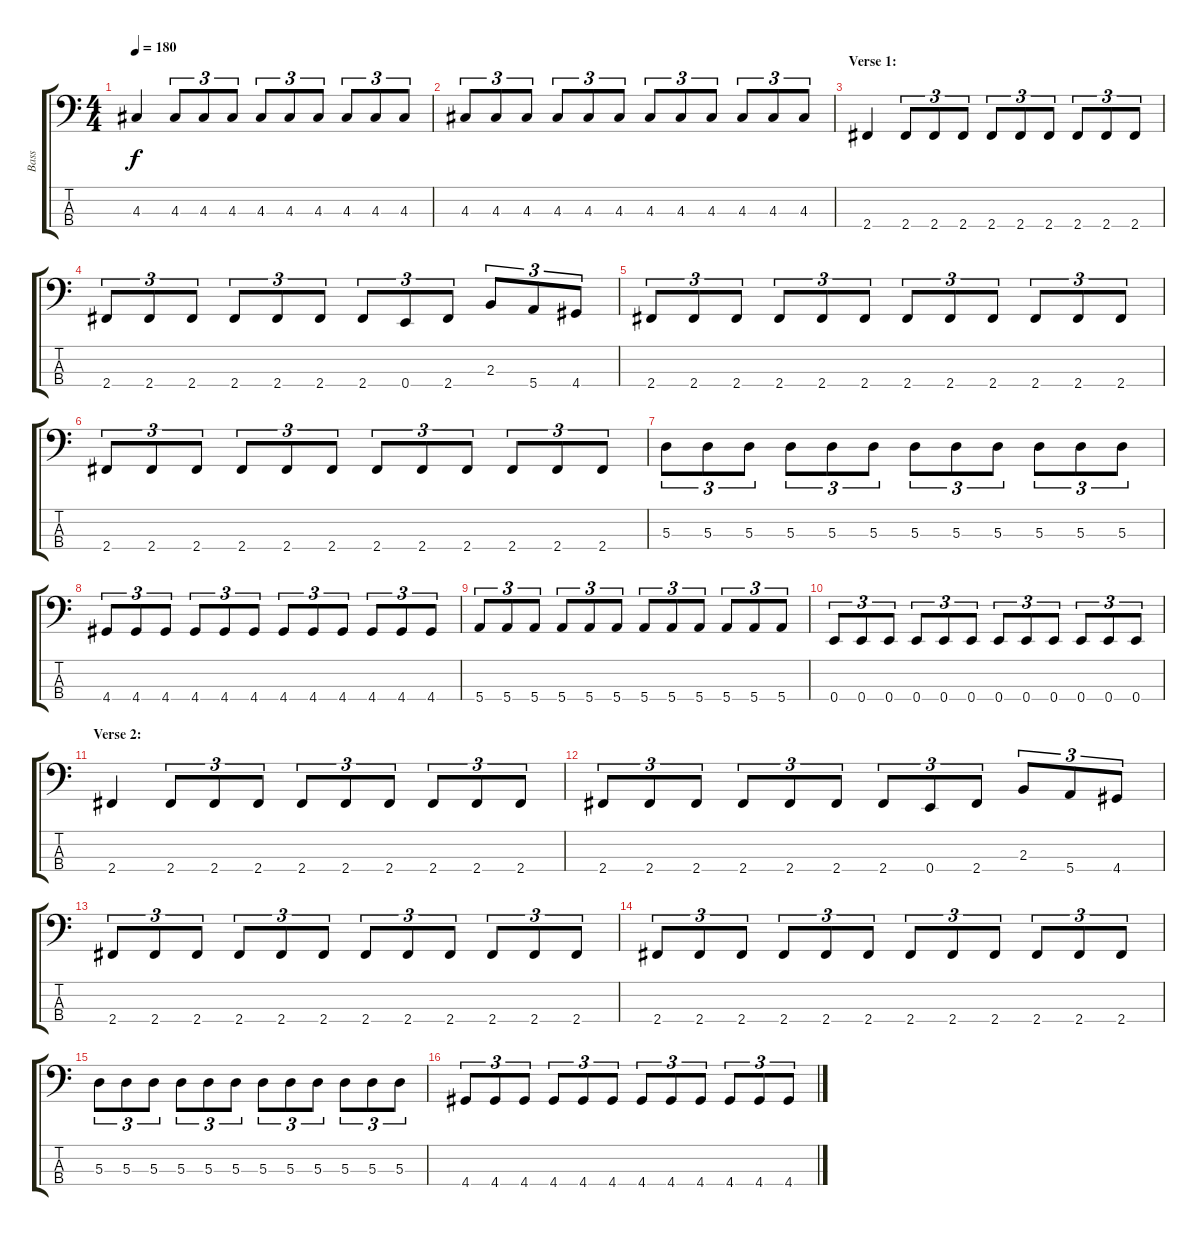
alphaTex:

\track ("Bass" "Bass") {instrument slapbass2}
\staff {score tabs}
\tuning (G2 D2 A1 E1) {hide}
\ts (4 4)
\tempo 180
\clef f4
\ks c
4.3.4{dy f} 4.3.8{tu (3 2)} 4.3.8{tu (3 2)} 4.3.8{tu (3 2)} 4.3.8{tu (3 2)} 4.3.8{tu (3 2)} 4.3.8{tu (3 2)} 4.3.8{tu (3 2)} 4.3.8{tu (3 2)} 4.3.8{tu (3 2)} |
4.3.8{tu (3 2)} 4.3.8{tu (3 2)} 4.3.8{tu (3 2)} 4.3.8{tu (3 2)} 4.3.8{tu (3 2)} 4.3.8{tu (3 2)} 4.3.8{tu (3 2)} 4.3.8{tu (3 2)} 4.3.8{tu (3 2)} 4.3.8{tu (3 2)} 4.3.8{tu (3 2)} 4.3.8{tu (3 2)} |
\section ("" "Verse 1:")
2.4.4 2.4.8{tu (3 2)} 2.4.8{tu (3 2)} 2.4.8{tu (3 2)} 2.4.8{tu (3 2)} 2.4.8{tu (3 2)} 2.4.8{tu (3 2)} 2.4.8{tu (3 2)} 2.4.8{tu (3 2)} 2.4.8{tu (3 2)} |
2.4.8{tu (3 2)} 2.4.8{tu (3 2)} 2.4.8{tu (3 2)} 2.4.8{tu (3 2)} 2.4.8{tu (3 2)} 2.4.8{tu (3 2)} 2.4.8{tu (3 2)} 0.4.8{tu (3 2)} 2.4.8{tu (3 2)} 2.3.8{tu (3 2)} 5.4.8{tu (3 2)} 4.4.8{tu (3 2)} |
2.4.8{tu (3 2)} 2.4.8{tu (3 2)} 2.4.8{tu (3 2)} 2.4.8{tu (3 2)} 2.4.8{tu (3 2)} 2.4.8{tu (3 2)} 2.4.8{tu (3 2)} 2.4.8{tu (3 2)} 2.4.8{tu (3 2)} 2.4.8{tu (3 2)} 2.4.8{tu (3 2)} 2.4.8{tu (3 2)} |
2.4.8{tu (3 2)} 2.4.8{tu (3 2)} 2.4.8{tu (3 2)} 2.4.8{tu (3 2)} 2.4.8{tu (3 2)} 2.4.8{tu (3 2)} 2.4.8{tu (3 2)} 2.4.8{tu (3 2)} 2.4.8{tu (3 2)} 2.4.8{tu (3 2)} 2.4.8{tu (3 2)} 2.4.8{tu (3 2)} |
5.3.8{tu (3 2)} 5.3.8{tu (3 2)} 5.3.8{tu (3 2)} 5.3.8{tu (3 2)} 5.3.8{tu (3 2)} 5.3.8{tu (3 2)} 5.3.8{tu (3 2)} 5.3.8{tu (3 2)} 5.3.8{tu (3 2)} 5.3.8{tu (3 2)} 5.3.8{tu (3 2)} 5.3.8{tu (3 2)} |
4.4.8{tu (3 2)} 4.4.8{tu (3 2)} 4.4.8{tu (3 2)} 4.4.8{tu (3 2)} 4.4.8{tu (3 2)} 4.4.8{tu (3 2)} 4.4.8{tu (3 2)} 4.4.8{tu (3 2)} 4.4.8{tu (3 2)} 4.4.8{tu (3 2)} 4.4.8{tu (3 2)} 4.4.8{tu (3 2)} |
5.4.8{tu (3 2)} 5.4.8{tu (3 2)} 5.4.8{tu (3 2)} 5.4.8{tu (3 2)} 5.4.8{tu (3 2)} 5.4.8{tu (3 2)} 5.4.8{tu (3 2)} 5.4.8{tu (3 2)} 5.4.8{tu (3 2)} 5.4.8{tu (3 2)} 5.4.8{tu (3 2)} 5.4.8{tu (3 2)} |
0.4.8{tu (3 2)} 0.4.8{tu (3 2)} 0.4.8{tu (3 2)} 0.4.8{tu (3 2)} 0.4.8{tu (3 2)} 0.4.8{tu (3 2)} 0.4.8{tu (3 2)} 0.4.8{tu (3 2)} 0.4.8{tu (3 2)} 0.4.8{tu (3 2)} 0.4.8{tu (3 2)} 0.4.8{tu (3 2)} |
\section ("" "Verse 2:")
2.4.4 2.4.8{tu (3 2)} 2.4.8{tu (3 2)} 2.4.8{tu (3 2)} 2.4.8{tu (3 2)} 2.4.8{tu (3 2)} 2.4.8{tu (3 2)} 2.4.8{tu (3 2)} 2.4.8{tu (3 2)} 2.4.8{tu (3 2)} |
2.4.8{tu (3 2)} 2.4.8{tu (3 2)} 2.4.8{tu (3 2)} 2.4.8{tu (3 2)} 2.4.8{tu (3 2)} 2.4.8{tu (3 2)} 2.4.8{tu (3 2)} 0.4.8{tu (3 2)} 2.4.8{tu (3 2)} 2.3.8{tu (3 2)} 5.4.8{tu (3 2)} 4.4.8{tu (3 2)} |
2.4.8{tu (3 2)} 2.4.8{tu (3 2)} 2.4.8{tu (3 2)} 2.4.8{tu (3 2)} 2.4.8{tu (3 2)} 2.4.8{tu (3 2)} 2.4.8{tu (3 2)} 2.4.8{tu (3 2)} 2.4.8{tu (3 2)} 2.4.8{tu (3 2)} 2.4.8{tu (3 2)} 2.4.8{tu (3 2)} |
2.4.8{tu (3 2)} 2.4.8{tu (3 2)} 2.4.8{tu (3 2)} 2.4.8{tu (3 2)} 2.4.8{tu (3 2)} 2.4.8{tu (3 2)} 2.4.8{tu (3 2)} 2.4.8{tu (3 2)} 2.4.8{tu (3 2)} 2.4.8{tu (3 2)} 2.4.8{tu (3 2)} 2.4.8{tu (3 2)} |
5.3.8{tu (3 2)} 5.3.8{tu (3 2)} 5.3.8{tu (3 2)} 5.3.8{tu (3 2)} 5.3.8{tu (3 2)} 5.3.8{tu (3 2)} 5.3.8{tu (3 2)} 5.3.8{tu (3 2)} 5.3.8{tu (3 2)} 5.3.8{tu (3 2)} 5.3.8{tu (3 2)} 5.3.8{tu (3 2)} |
4.4.8{tu (3 2)} 4.4.8{tu (3 2)} 4.4.8{tu (3 2)} 4.4.8{tu (3 2)} 4.4.8{tu (3 2)} 4.4.8{tu (3 2)} 4.4.8{tu (3 2)} 4.4.8{tu (3 2)} 4.4.8{tu (3 2)} 4.4.8{tu (3 2)} 4.4.8{tu (3 2)} 4.4.8{tu (3 2)}
